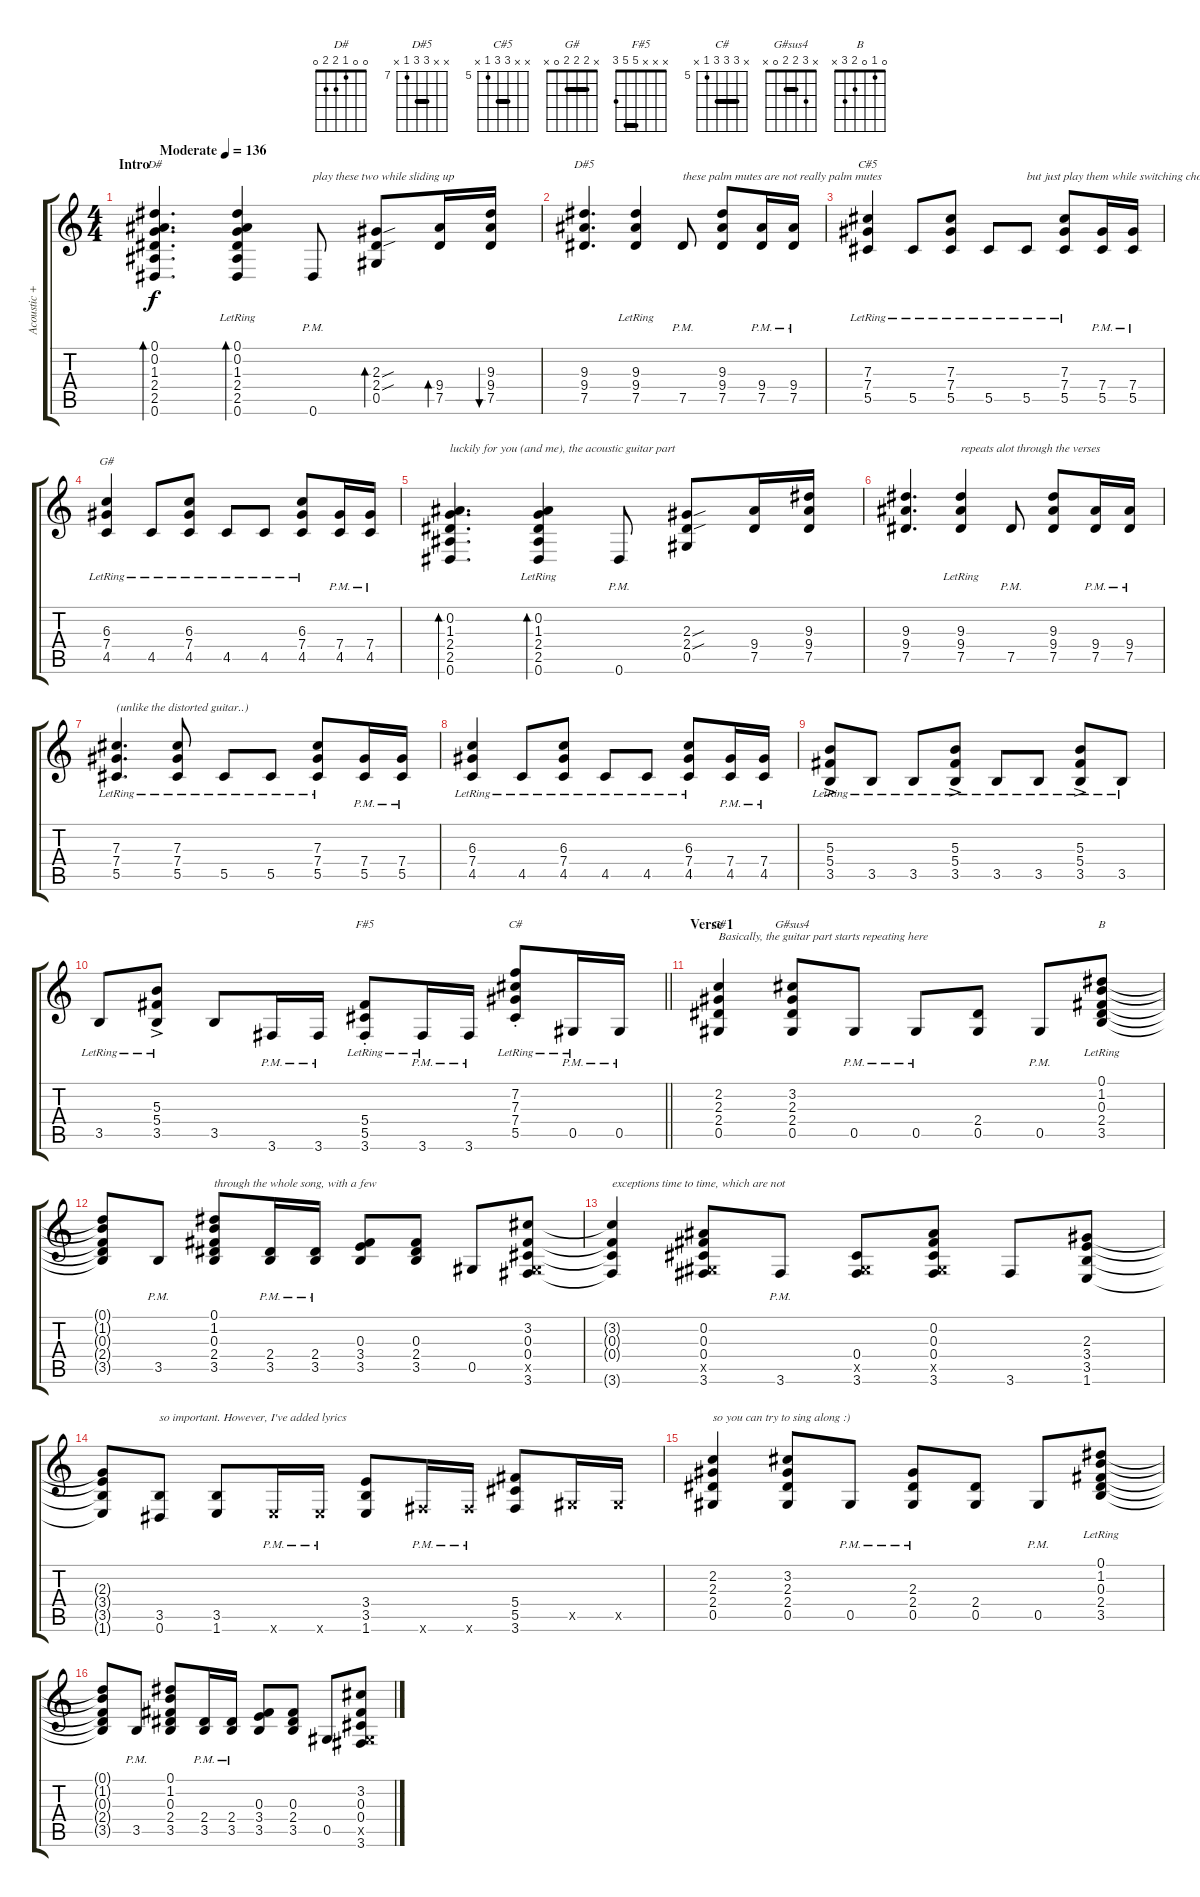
\track ("Acoustic + solo" "Acoustic +") {instrument acousticguitarsteel}
\staff {score tabs}
\tuning (Eb4 Bb3 Gb3 Db3 Ab2 Eb2) {hide}
\chord ("D#" 0 0 1 2 2 0)
\chord ("D#5" x x 9 9 7 x) {firstfret 7 barre 9}
\chord ("C#5" x x 7 7 5 x) {firstfret 5 barre 7}
\chord ("G#" x x 6 7 4 x) {firstfret 4}
\chord ("F#5" x x x 5 5 3) {barre 5}
\chord ("C#" x 7 7 7 5 x) {firstfret 5 barre 7}
\chord ("G#" x 2 2 2 0 x) {barre 2}
\chord ("G#sus4" x 3 2 2 0 x) {barre 2}
\chord ("B" 0 1 0 2 3 x)
\ts (4 4)
\section ("" "Intro")
\tempo (136 "Moderate")
\clef g2
\ks c
(0.1 0.2 1.3 2.4 2.5 0.6).4{d bd 30 ch "D#" dy f instrument acousticguitarsteel} (0.1 0.2 1.3 2.4{lr} 2.5{lr} 0.6{lr}).4{bd 30} 0.6{pm}.8{txt "play these two while sliding up"} (2.3{sou} 2.4{sou} 0.5).8{bd 60} (9.4 7.5).16{bd 120} (9.3 9.4 7.5).16{bu 120} |
(9.3 9.4 7.5).4{d ch "D#5"} (9.3 9.4{lr} 7.5).4 7.5{pm}.8{txt "these palm mutes are not really palm mutes"} (9.3 9.4 7.5).8 (9.4{pm} 7.5{pm}).16 (9.4{pm} 7.5{pm}).16 |
(7.3{lr} 7.4{lr} 5.5{lr}).4{ch "C#5"} 5.5{lr}.8 (7.3{lr} 7.4{lr} 5.5{lr}).8 5.5{lr}.8 5.5{lr}.8{txt "but just play them while switching chords"} (7.3{lr} 7.4{lr} 5.5{lr}).8 (7.4{pm} 5.5{pm}).16 (7.4{pm} 5.5{pm}).16 |
(6.3{lr} 7.4{lr} 4.5{lr}).4{ch "G#"} 4.5{lr}.8 (6.3{lr} 7.4{lr} 4.5{lr}).8 4.5{lr}.8 4.5{lr}.8 (6.3{lr} 7.4{lr} 4.5{lr}).8 (7.4{pm} 4.5{pm}).16 (7.4{pm} 4.5{pm}).16 |
(0.2 1.3 2.4 2.5 0.6).4{d bd 30 txt "luckily for you (and me), the acoustic guitar part"} (0.2 1.3 2.4{lr} 2.5{lr} 0.6{lr}).4{bd 30} 0.6{pm}.8 (2.3{sou} 2.4{sou} 0.5).8 (9.4 7.5).16 (9.3 9.4 7.5).16 |
(9.3 9.4 7.5).4{d} (9.3 9.4{lr} 7.5).4{txt "repeats alot through the verses"} 7.5{pm}.8 (9.3 9.4 7.5).8 (9.4{pm} 7.5{pm}).16 (9.4{pm} 7.5{pm}).16 |
(7.3{lr} 7.4{lr} 5.5{lr}).4{d txt "(unlike the distorted guitar..)"} (7.3{lr} 7.4{lr} 5.5{lr}).8 5.5{lr}.8 5.5{lr}.8 (7.3{lr} 7.4{lr} 5.5{lr}).8 (7.4{pm} 5.5{pm}).16 (7.4{pm} 5.5{pm}).16 |
(6.3{lr} 7.4{lr} 4.5{lr}).4 4.5{lr}.8 (6.3{lr} 7.4{lr} 4.5{lr}).8 4.5{lr}.8 4.5{lr}.8 (6.3{lr} 7.4{lr} 4.5{lr}).8 (7.4{pm} 4.5{pm}).16 (7.4{pm} 4.5{pm}).16 |
(5.3{ac lr} 5.4{ac lr} 3.5{ac lr}).8{volume 7} 3.5{lr}.8{volume 13} 3.5{lr}.8 (5.3{ac lr} 5.4{ac lr} 3.5{ac lr}).8 3.5{lr}.8 3.5{lr}.8 (5.3{ac lr} 5.4{ac lr} 3.5{ac lr}).8 3.5{lr}.8 |
\barLineRight lightlight
3.5{lr}.8 (5.3{ac lr} 5.4{ac lr} 3.5{ac lr}).8 3.5.8 3.6{pm}.16 3.6{pm}.16 (5.4{st lr} 5.5{st lr} 3.6{st}).8{ch "F#5"} 3.6{pm lr}.16 3.6{pm}.16 (7.2 7.3{st lr} 7.4{st lr} 5.5{st}).8{ch "C#"} 0.5{pm lr}.16 0.5{pm}.16 |
\section ("" "Verse 1")
(2.2 2.3 2.4 0.5).4{ch "G#" txt "Basically, the guitar part starts repeating here"} (3.2 2.3 2.4 0.5).8{ch "G#sus4"} 0.5{pm}.8 0.5{pm}.8 (2.4 0.5).8 0.5{pm}.8 (0.1 1.2{lr} 0.3{lr} 2.4{lr} 3.5{lr}).8{ch "B"} |
(0.1{t} 1.2{t} 0.3{t} 2.4{t} 3.5{t}).8 3.5{pm}.8 (0.1 1.2 0.3 2.4 3.5).8{txt "through the whole song, with a few"} (2.4{pm} 3.5{pm}).16 (2.4{pm} 3.5{pm}).16 (0.3 3.4 3.5).8 (0.3 2.4 3.5).8 0.5.8 (3.2 0.3 0.4 0.5{x} 3.6).8 |
(3.2{t} 0.3{t} 0.4{t} 3.6{t}).4{txt "exceptions time to time, which are not"} (0.2 0.3 0.4 0.5{x} 3.6).8 3.6{pm}.8 (0.4 0.5{x} 3.6).8 (0.2 0.3 0.4 0.5{x} 3.6).8 3.6.8 (2.3 3.4 3.5 1.6).8 |
(2.3{t} 3.4{t} 3.5{t} 1.6{t}).8 (3.5 0.6).8{txt "so important. However, I've added lyrics"} (3.5 1.6).8 1.6{pm x}.16 1.6{pm x}.16 (3.4 3.5 1.6).8 3.6{pm x}.16 3.6{pm x}.16 (5.4 5.5 3.6).8 0.5{x}.16 0.5{x}.16 |
(2.2 2.3 2.4 0.5).4{txt "so you can try to sing along :)"} (3.2 2.3 2.4 0.5).8 0.5{pm}.8 (2.3 2.4 0.5{pm}).8 (2.4 0.5).8 0.5{pm}.8 (0.1 1.2{lr} 0.3{lr} 2.4{lr} 3.5{lr}).8 |
(0.1{t} 1.2{t} 0.3{t} 2.4{t} 3.5{t}).8 3.5{pm}.8 (0.1 1.2 0.3 2.4 3.5).8 (2.4{pm} 3.5{pm}).16 (2.4{pm} 3.5{pm}).16 (0.3 3.4 3.5).8 (0.3 2.4 3.5).8 0.5.8 (3.2 0.3 0.4 0.5{x} 3.6).8
